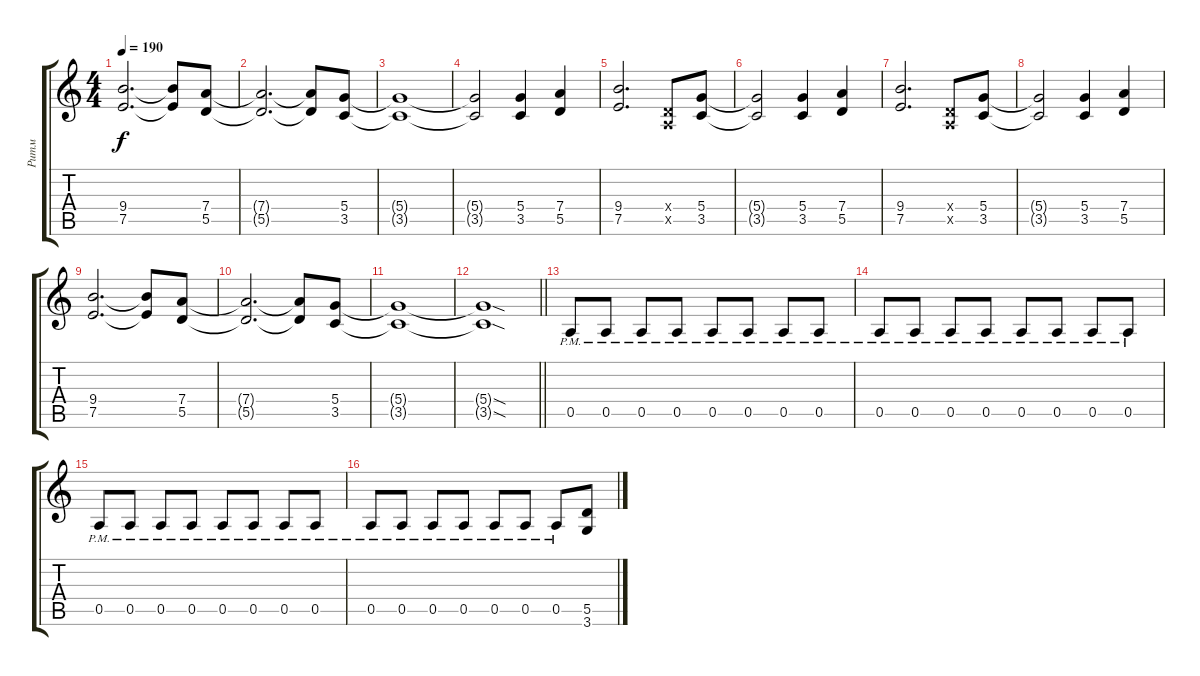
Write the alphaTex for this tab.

\track ("Ритм" "Ритм") {instrument distortionguitar}
\staff {score tabs}
\tuning (E4 B3 G3 D3 A2 E2) {hide}
\ts (4 4)
\tempo 190
\clef g2
\ks c
(9.4 7.5).2{d dy f} (9.4{t} 7.5{t}).8 (7.4 5.5).8 |
(7.4{t} 5.5{t}).2{d} (7.4{t} 5.5{t}).8 (5.4 3.5).8 |
(5.4{t} 3.5{t}).1 |
(5.4{t} 3.5{t}).2 (5.4 3.5).4 (7.4 5.5).4 |
(9.4 7.5).2{d} (0.4{x} 0.5{x}).8 (5.4 3.5).8 |
(5.4{t} 3.5{t}).2 (5.4 3.5).4 (7.4 5.5).4 |
(9.4 7.5).2{d} (0.4{x} 0.5{x}).8 (5.4 3.5).8 |
(5.4{t} 3.5{t}).2 (5.4 3.5).4 (7.4 5.5).4 |
(9.4 7.5).2{d} (9.4{t} 7.5{t}).8 (7.4 5.5).8 |
(7.4{t} 5.5{t}).2{d} (7.4{t} 5.5{t}).8 (5.4 3.5).8 |
(5.4{t} 3.5{t}).1 |
\barLineRight lightlight
(5.4{sod t} 3.5{sod t}).1 |
0.5{pm}.8 0.5{pm}.8 0.5{pm}.8 0.5{pm}.8 0.5{pm}.8 0.5{pm}.8 0.5{pm}.8 0.5{pm}.8 |
0.5{pm}.8 0.5{pm}.8 0.5{pm}.8 0.5{pm}.8 0.5{pm}.8 0.5{pm}.8 0.5{pm}.8 0.5{pm}.8 |
0.5{pm}.8 0.5{pm}.8 0.5{pm}.8 0.5{pm}.8 0.5{pm}.8 0.5{pm}.8 0.5{pm}.8 0.5{pm}.8 |
0.5{pm}.8 0.5{pm}.8 0.5{pm}.8 0.5{pm}.8 0.5{pm}.8 0.5{pm}.8 0.5{pm}.8 (5.5 3.6).8
